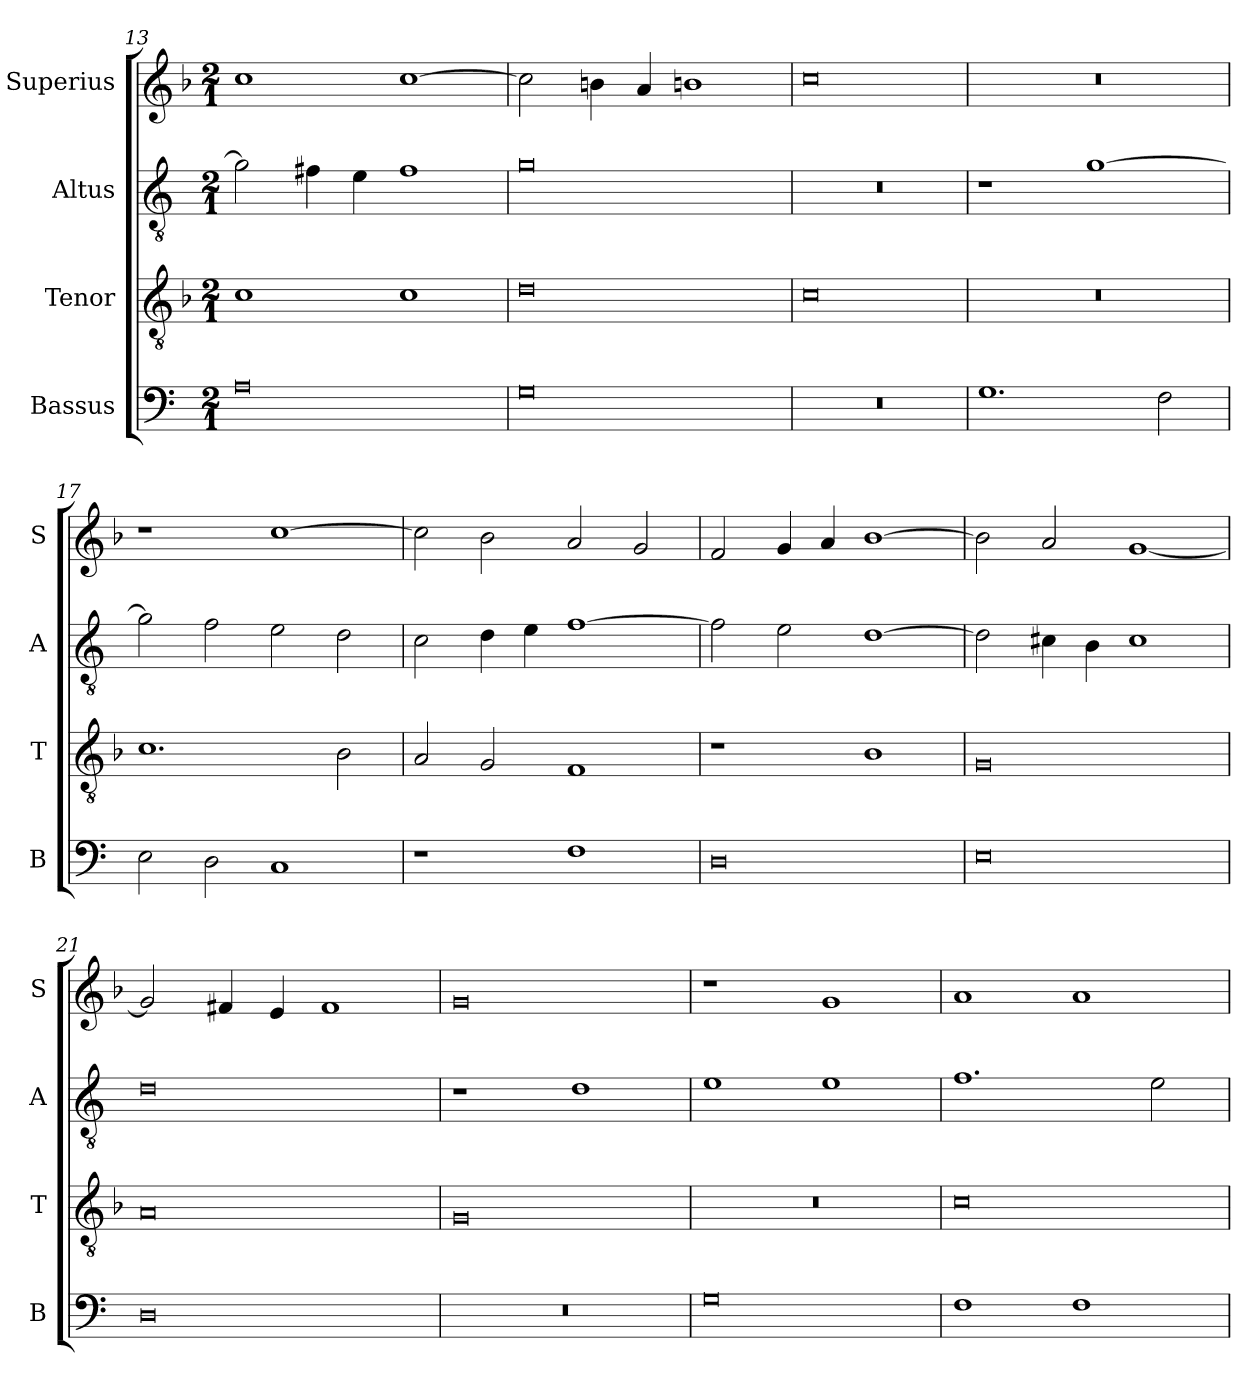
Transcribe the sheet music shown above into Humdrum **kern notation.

**kern	**kern	**kern	**kern
*part4	*part3	*part2	*part1
*staff4	*staff3	*staff2	*staff1
*I"Bassus	*I"Tenor	*I"Altus	*I"Superius
*I'B	*I'T	*I'A	*I'S
*clefF4	*clefGv2	*clefGv2	*clefG2
*k[]	*k[b-]	*k[]	*k[b-]
*M2/1	*M2/1	*M2/1	*M2/1
=13	=13	=13	=13
0A	1c	2g\]	1cc
.	.	4f#X\	.
.	.	4e\	.
.	1c	1f#	[1cc
=14	=14	=14	=14
0G	0d	0g	2cc\]
.	.	.	4bn\
.	.	.	4a/
.	.	.	1bn
=15	=15	=15	=15
0r	0c	0r	0cc
=16	=16	=16	=16
1.G	0r	1r	0r
.	.	[1g	.
2F\	.	.	.
=17	=17	=17	=17
2E\	1.c	2g\]	1r
2D\	.	2f\	.
1C	.	2e\	[1cc
.	2B-\	2d\	.
=18	=18	=18	=18
1r	2A/	2c\	2cc\]
.	2G/	4d\	2b-\
.	.	4e\	.
1F	1F	[1f	2a/
.	.	.	2g/
=19	=19	=19	=19
0D	1r	2f\]	2f/
.	.	2e\	4g/
.	.	.	4a/
.	1B-	[1d	[1b-
=20	=20	=20	=20
0E	0G	2d\]	2b-\]
.	.	4c#X\	2a/
.	.	4B\	.
.	.	1c#	[1g
=21	=21	=21	=21
0D	0A	0d	2g/]
.	.	.	4f#X/
.	.	.	4e/
.	.	.	1f#
=22	=22	=22	=22
0r	0G	1r	0g
.	.	1d	.
=23	=23	=23	=23
0G	0r	1e	1r
.	.	1e	1g
=24	=24	=24	=24
1F	0c	1.f	1a
1F	.	.	1a
.	.	2e\	.
=	=	=	=
*-	*-	*-	*-
